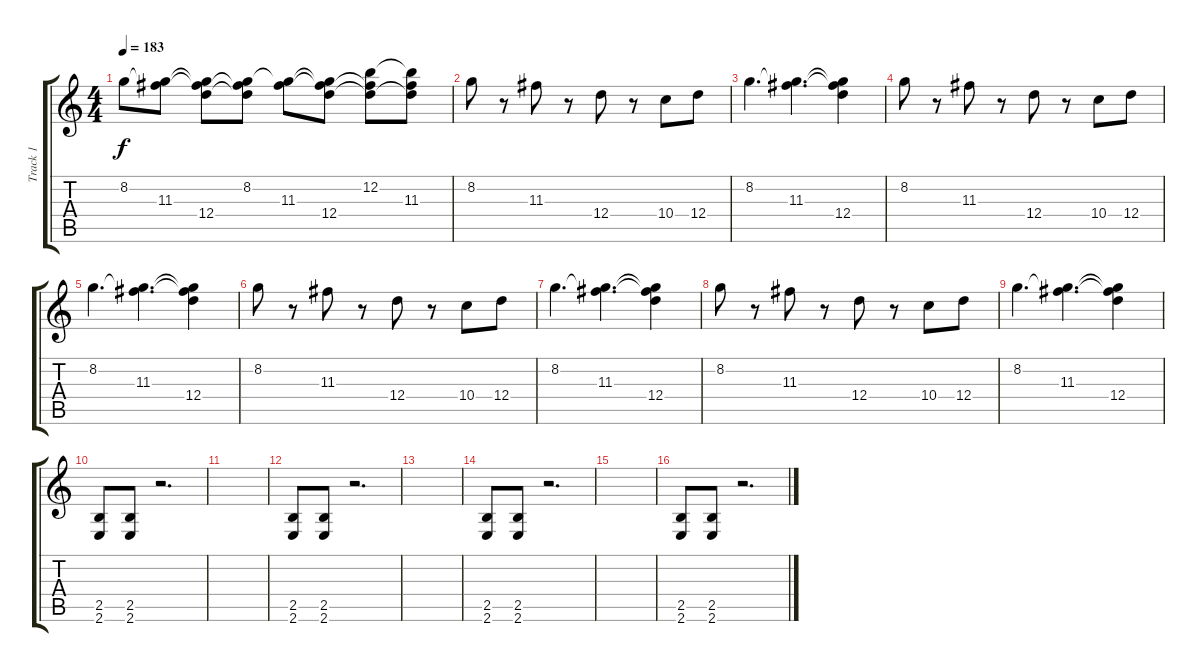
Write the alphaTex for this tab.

\track ("Track 1" "Track 1") {instrument distortionguitar}
\staff {score tabs}
\tuning (E4 B3 G3 D3 A2 D2) {hide}
\ts (4 4)
\tempo 183
\clef g2
\ks c
8.2.8{dy f} (8.2{t} 11.3).8 (8.2{t} 11.3{t} 12.4).8 (8.2 11.3{t} 12.4{t}).8 (8.2{t} 11.3).8 (8.2{t} 11.3{t} 12.4).8 (12.2 11.3{t} 12.4{t}).8 (12.2{t} 11.3 12.4{t}).8 |
8.2.8 r.8 11.3.8 r.8 12.4.8 r.8 10.4.8 12.4.8 |
8.2.4{d} (8.2{t} 11.3).4{d} (8.2{t} 11.3{t} 12.4).4 |
8.2.8 r.8 11.3.8 r.8 12.4.8 r.8 10.4.8 12.4.8 |
8.2.4{d} (8.2{t} 11.3).4{d} (8.2{t} 11.3{t} 12.4).4 |
8.2.8 r.8 11.3.8 r.8 12.4.8 r.8 10.4.8 12.4.8 |
8.2.4{d} (8.2{t} 11.3).4{d} (8.2{t} 11.3{t} 12.4).4 |
8.2.8 r.8 11.3.8 r.8 12.4.8 r.8 10.4.8 12.4.8 |
8.2.4{d} (8.2{t} 11.3).4{d} (8.2{t} 11.3{t} 12.4).4 |
(2.5 2.6).8 (2.5 2.6).8 r.2{d} |
|
(2.5 2.6).8 (2.5 2.6).8 r.2{d} |
|
(2.5 2.6).8 (2.5 2.6).8 r.2{d} |
|
(2.5 2.6).8 (2.5 2.6).8 r.2{d}
